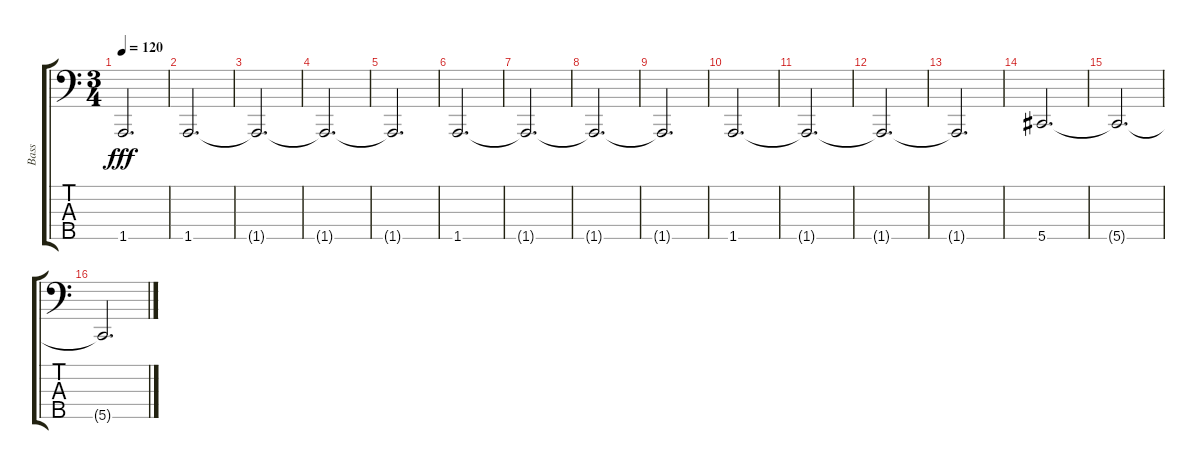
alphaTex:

\track ("Bass" "Bass") {instrument fretlessbass}
\staff {score tabs}
\tuning (F2 Db2 Ab1 Eb1 Ab0) {hide}
\ts (3 4)
\tempo 120
\clef f4
\ks c
1.5{t}.2{d dy fff} |
1.5.2{d} |
1.5{t}.2{d} |
1.5{t}.2{d} |
1.5{t}.2{d} |
1.5.2{d} |
1.5{t}.2{d} |
1.5{t}.2{d} |
1.5{t}.2{d} |
1.5.2{d} |
1.5{t}.2{d} |
1.5{t}.2{d} |
1.5{t}.2{d} |
5.5.2{d} |
5.5{t}.2{d} |
5.5{t}.2{d}
